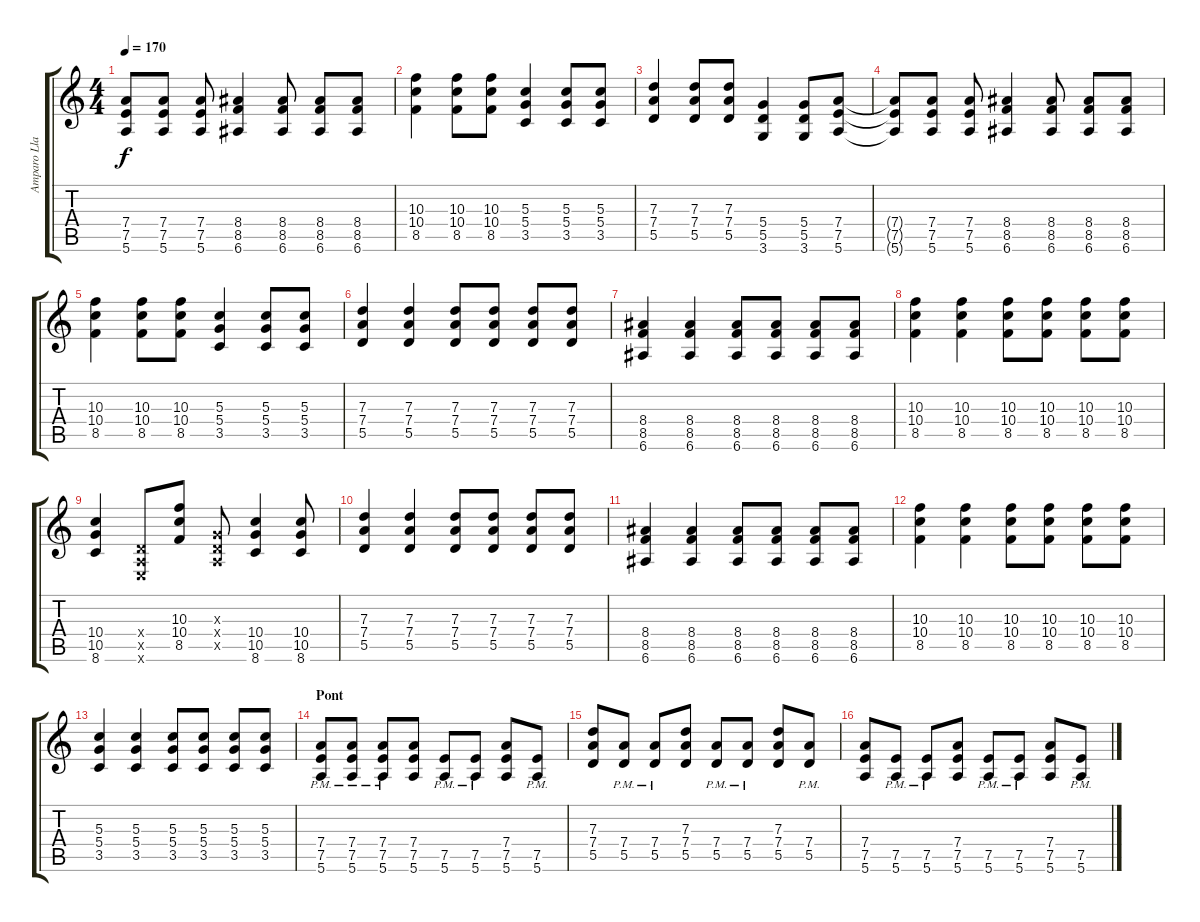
\track ("Amparo Llanos (Guitarra)" "Amparo Lla") {instrument distortionguitar}
\staff {score tabs}
\tuning (E4 B3 G3 D3 A2 E2) {hide}
\ts (4 4)
\tempo 170
\clef g2
\ks c
(7.4{t} 7.5{t} 5.6{t}).8{dy f} (7.4 7.5 5.6).8 (7.4 7.5 5.6).8 (8.4 8.5 6.6).4 (8.4 8.5 6.6).8 (8.4 8.5 6.6).8 (8.4 8.5 6.6).8 |
(10.3 10.4 8.5).4 (10.3 10.4 8.5).8 (10.3 10.4 8.5).8 (5.3 5.4 3.5).4 (5.3 5.4 3.5).8 (5.3 5.4 3.5).8 |
(7.3 7.4 5.5).4 (7.3 7.4 5.5).8 (7.3 7.4 5.5).8 (5.4 5.5 3.6).4 (5.4 5.5 3.6).8 (7.4 7.5 5.6).8 |
(7.4{t} 7.5{t} 5.6{t}).8 (7.4 7.5 5.6).8 (7.4 7.5 5.6).8 (8.4 8.5 6.6).4 (8.4 8.5 6.6).8 (8.4 8.5 6.6).8 (8.4 8.5 6.6).8 |
(10.3 10.4 8.5).4 (10.3 10.4 8.5).8 (10.3 10.4 8.5).8 (5.3 5.4 3.5).4 (5.3 5.4 3.5).8 (5.3 5.4 3.5).8 |
(7.3 7.4 5.5).4 (7.3 7.4 5.5).4 (7.3 7.4 5.5).8 (7.3 7.4 5.5).8 (7.3 7.4 5.5).8 (7.3 7.4 5.5).8 |
(8.4 8.5 6.6).4 (8.4 8.5 6.6).4 (8.4 8.5 6.6).8 (8.4 8.5 6.6).8 (8.4 8.5 6.6).8 (8.4 8.5 6.6).8 |
(10.3 10.4 8.5).4 (10.3 10.4 8.5).4 (10.3 10.4 8.5).8 (10.3 10.4 8.5).8 (10.3 10.4 8.5).8 (10.3 10.4 8.5).8 |
(10.4 10.5 8.6).4 (0.4{x} 0.5{x} 0.6{x}).8 (10.3 10.4 8.5).8 (0.3{x} 0.4{x} 0.5{x}).8 (10.4 10.5 8.6).4 (10.4 10.5 8.6).8 |
(7.3 7.4 5.5).4 (7.3 7.4 5.5).4 (7.3 7.4 5.5).8 (7.3 7.4 5.5).8 (7.3 7.4 5.5).8 (7.3 7.4 5.5).8 |
(8.4 8.5 6.6).4 (8.4 8.5 6.6).4 (8.4 8.5 6.6).8 (8.4 8.5 6.6).8 (8.4 8.5 6.6).8 (8.4 8.5 6.6).8 |
(10.3 10.4 8.5).4 (10.3 10.4 8.5).4 (10.3 10.4 8.5).8 (10.3 10.4 8.5).8 (10.3 10.4 8.5).8 (10.3 10.4 8.5).8 |
(5.3 5.4 3.5).4 (5.3 5.4 3.5).4 (5.3 5.4 3.5).8 (5.3 5.4 3.5).8 (5.3 5.4 3.5).8 (5.3 5.4 3.5).8 |
\section ("" "Pont")
(7.4{pm} 7.5{pm} 5.6{pm}).8 (7.4{pm} 7.5{pm} 5.6{pm}).8 (7.4{pm} 7.5{pm} 5.6{pm}).8 (7.4 7.5 5.6).8 (7.5{pm} 5.6{pm}).8 (7.5{pm} 5.6{pm}).8 (7.4 7.5 5.6).8 (7.5{pm} 5.6{pm}).8 |
(7.3 7.4 5.5).8 (7.4{pm} 5.5{pm}).8 (7.4{pm} 5.5{pm}).8 (7.3 7.4 5.5).8 (7.4{pm} 5.5{pm}).8 (7.4{pm} 5.5{pm}).8 (7.3 7.4 5.5).8 (7.4{pm} 5.5{pm}).8 |
(7.4 7.5 5.6).8 (7.5{pm} 5.6{pm}).8 (7.5{pm} 5.6{pm}).8 (7.4 7.5 5.6).8 (7.5{pm} 5.6{pm}).8 (7.5{pm} 5.6{pm}).8 (7.4 7.5 5.6).8 (7.5{pm} 5.6{pm}).8
